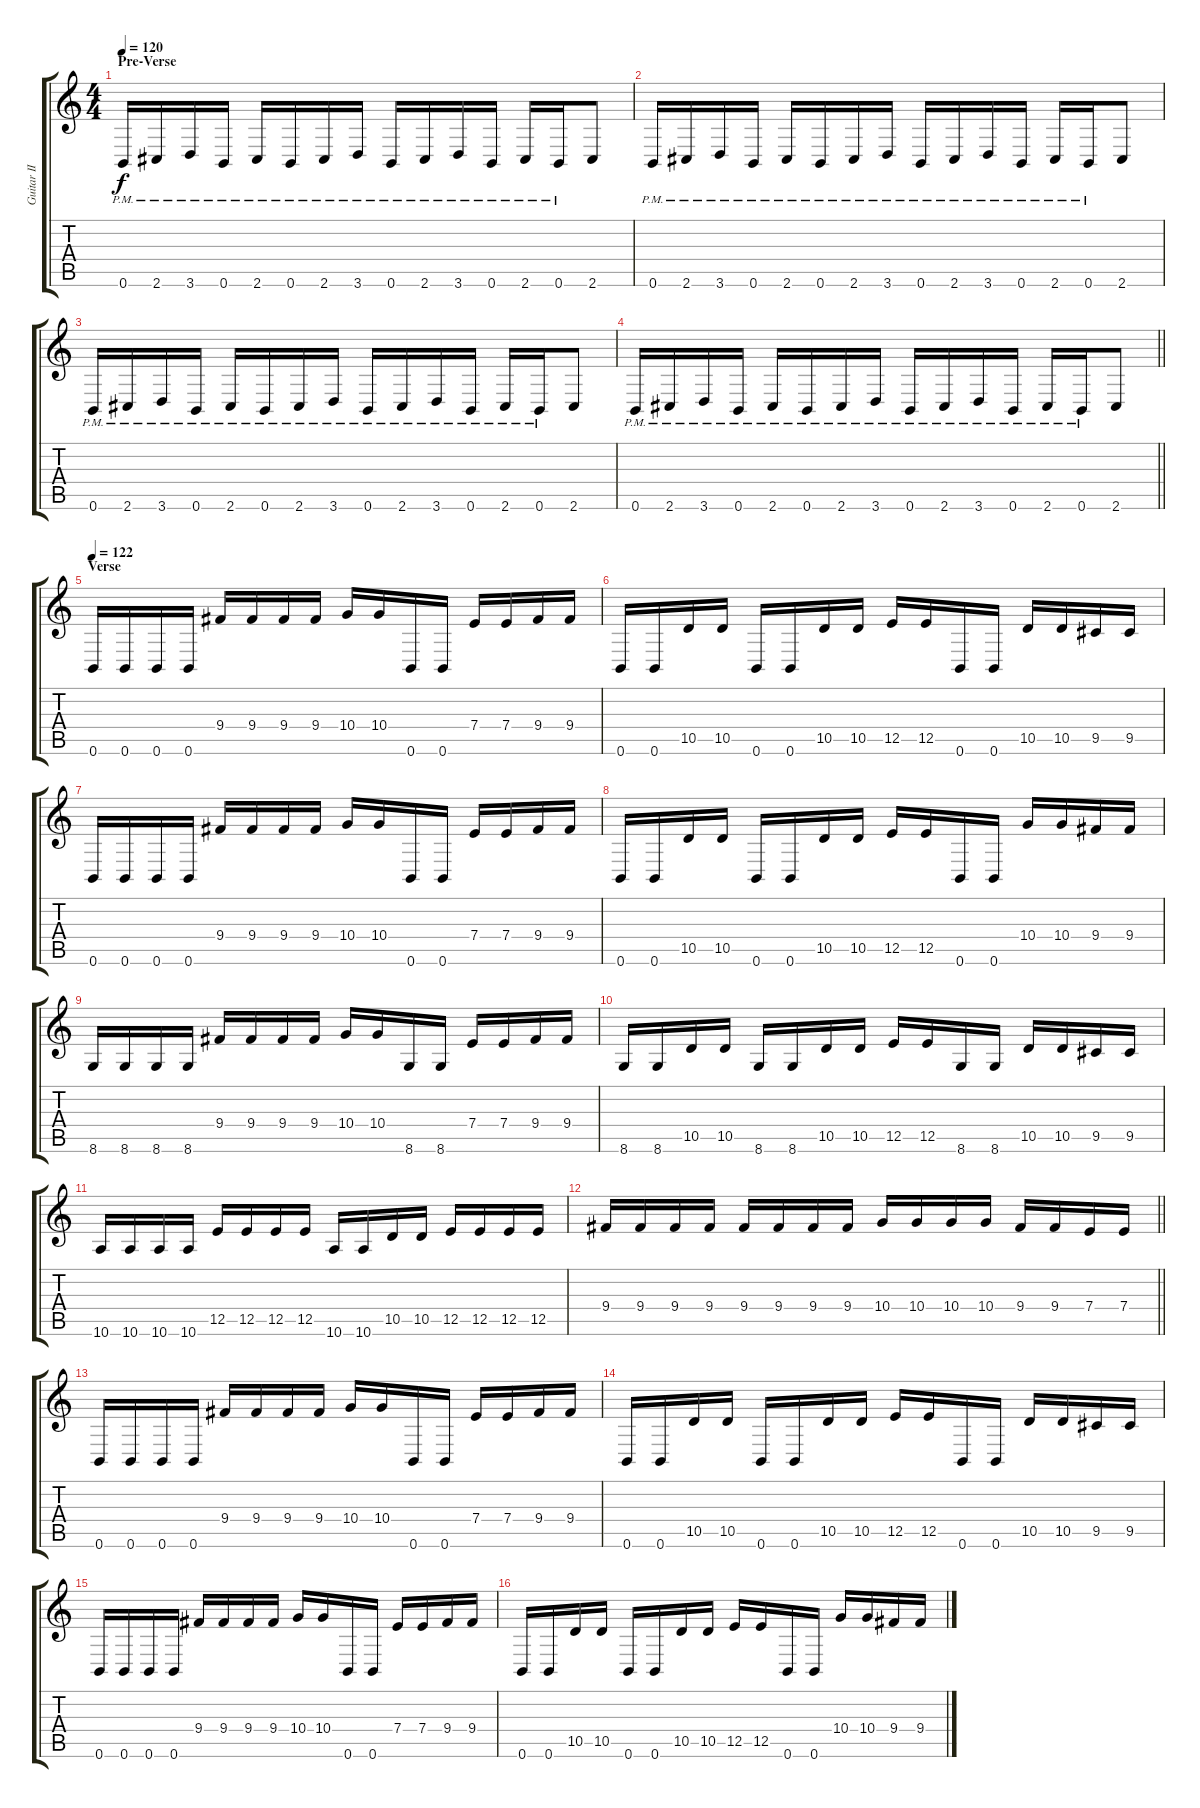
\track ("Guitar II" "Guitar II") {instrument distortionguitar}
\staff {score tabs}
\tuning (B3 Gb3 D3 A2 E2 B1) {hide}
\ts (4 4)
\section ("" "Pre-Verse")
\tempo 120
\clef g2
\ks c
0.6{pm}.16{dy f} 2.6{pm}.16 3.6{pm}.16 0.6{pm}.16 2.6{pm}.16 0.6{pm}.16 2.6{pm}.16 3.6{pm}.16 0.6{pm}.16 2.6{pm}.16 3.6{pm}.16 0.6{pm}.16 2.6{pm}.16 0.6{pm}.16 2.6.8 |
0.6{pm}.16 2.6{pm}.16 3.6{pm}.16 0.6{pm}.16 2.6{pm}.16 0.6{pm}.16 2.6{pm}.16 3.6{pm}.16 0.6{pm}.16 2.6{pm}.16 3.6{pm}.16 0.6{pm}.16 2.6{pm}.16 0.6{pm}.16 2.6.8 |
0.6{pm}.16 2.6{pm}.16 3.6{pm}.16 0.6{pm}.16 2.6{pm}.16 0.6{pm}.16 2.6{pm}.16 3.6{pm}.16 0.6{pm}.16 2.6{pm}.16 3.6{pm}.16 0.6{pm}.16 2.6{pm}.16 0.6{pm}.16 2.6.8 |
\barLineRight lightlight
0.6{pm}.16 2.6{pm}.16 3.6{pm}.16 0.6{pm}.16 2.6{pm}.16 0.6{pm}.16 2.6{pm}.16 3.6{pm}.16 0.6{pm}.16 2.6{pm}.16 3.6{pm}.16 0.6{pm}.16 2.6{pm}.16 0.6{pm}.16 2.6.8 |
\section ("" "Verse")
\tempo 122
0.6.16 0.6.16 0.6.16 0.6.16 9.4.16 9.4.16 9.4.16 9.4.16 10.4.16 10.4.16 0.6.16 0.6.16 7.4.16 7.4.16 9.4.16 9.4.16 |
0.6.16 0.6.16 10.5.16 10.5.16 0.6.16 0.6.16 10.5.16 10.5.16 12.5.16 12.5.16 0.6.16 0.6.16 10.5.16 10.5.16 9.5.16 9.5.16 |
0.6.16 0.6.16 0.6.16 0.6.16 9.4.16 9.4.16 9.4.16 9.4.16 10.4.16 10.4.16 0.6.16 0.6.16 7.4.16 7.4.16 9.4.16 9.4.16 |
0.6.16 0.6.16 10.5.16 10.5.16 0.6.16 0.6.16 10.5.16 10.5.16 12.5.16 12.5.16 0.6.16 0.6.16 10.4.16 10.4.16 9.4.16 9.4.16 |
8.6.16 8.6.16 8.6.16 8.6.16 9.4.16 9.4.16 9.4.16 9.4.16 10.4.16 10.4.16 8.6.16 8.6.16 7.4.16 7.4.16 9.4.16 9.4.16 |
8.6.16 8.6.16 10.5.16 10.5.16 8.6.16 8.6.16 10.5.16 10.5.16 12.5.16 12.5.16 8.6.16 8.6.16 10.5.16 10.5.16 9.5.16 9.5.16 |
10.6.16 10.6.16 10.6.16 10.6.16 12.5.16 12.5.16 12.5.16 12.5.16 10.6.16 10.6.16 10.5.16 10.5.16 12.5.16 12.5.16 12.5.16 12.5.16 |
\barLineRight lightlight
9.4.16 9.4.16 9.4.16 9.4.16 9.4.16 9.4.16 9.4.16 9.4.16 10.4.16 10.4.16 10.4.16 10.4.16 9.4.16 9.4.16 7.4.16 7.4.16 |
\section ("" "")
0.6.16 0.6.16 0.6.16 0.6.16 9.4.16 9.4.16 9.4.16 9.4.16 10.4.16 10.4.16 0.6.16 0.6.16 7.4.16 7.4.16 9.4.16 9.4.16 |
0.6.16 0.6.16 10.5.16 10.5.16 0.6.16 0.6.16 10.5.16 10.5.16 12.5.16 12.5.16 0.6.16 0.6.16 10.5.16 10.5.16 9.5.16 9.5.16 |
0.6.16 0.6.16 0.6.16 0.6.16 9.4.16 9.4.16 9.4.16 9.4.16 10.4.16 10.4.16 0.6.16 0.6.16 7.4.16 7.4.16 9.4.16 9.4.16 |
0.6.16 0.6.16 10.5.16 10.5.16 0.6.16 0.6.16 10.5.16 10.5.16 12.5.16 12.5.16 0.6.16 0.6.16 10.4.16 10.4.16 9.4.16 9.4.16
